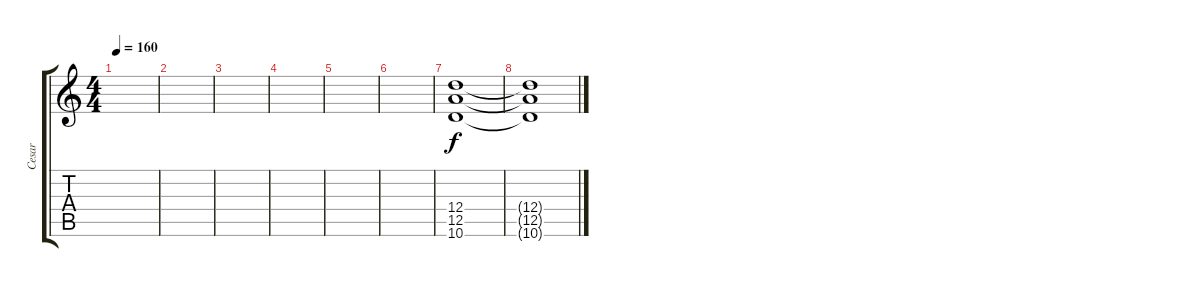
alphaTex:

\track ("Cesar" "Cesar") {instrument distortionguitar}
\staff {score tabs}
\tuning (E4 B3 G3 D3 A2 E2) {hide}
\ts (4 4)
\tempo 160
\clef g2
\ks c
|
|
|
|
|
|
(12.4 12.5 10.6).1 |
(12.4{t} 12.5{t} 10.6{t}).1
